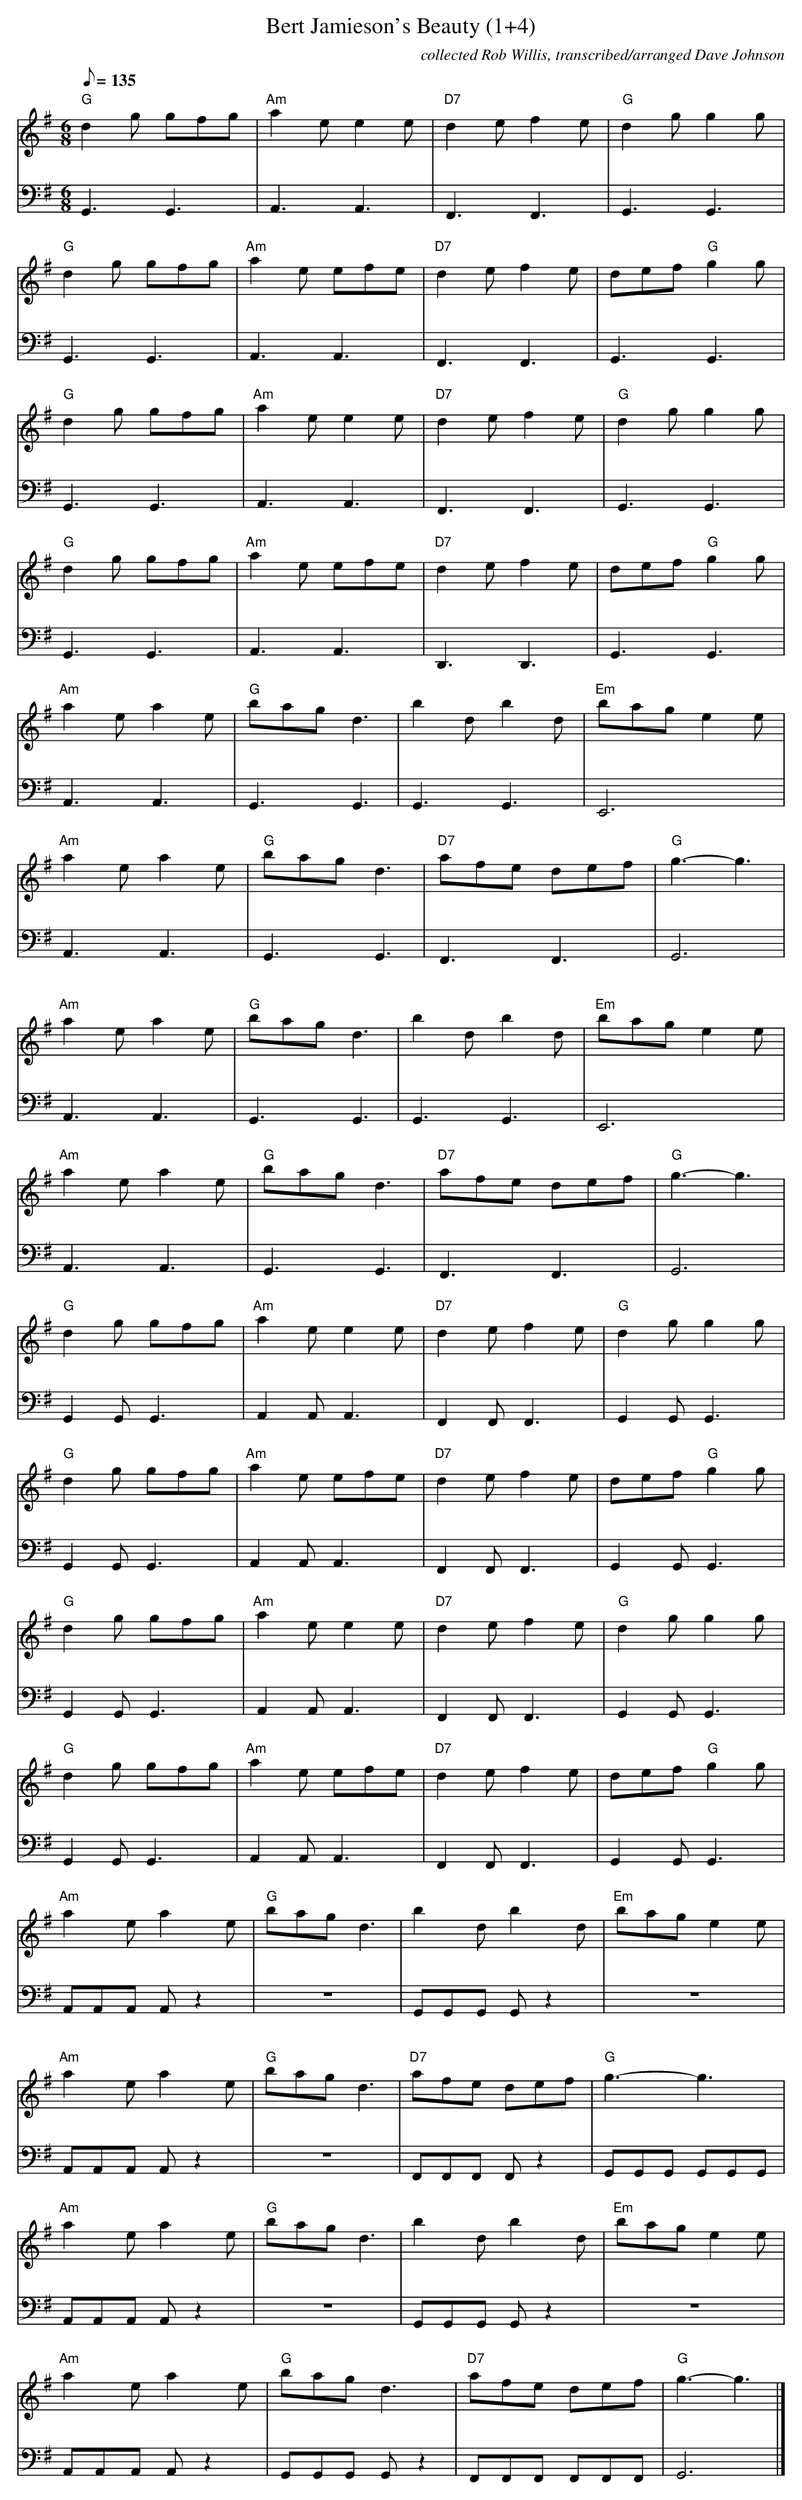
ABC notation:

X:1
T:Bert Jamieson's Beauty (1+4)
M:6/8
L:1/8
Q:135
C:collected Rob Willis, transcribed/arranged Dave Johnson
K:G
V:1
"G"d2g gfg|"Am"a2e e2e|"D7"d2e f2e|"G"d2g g2g|
"G"d2g gfg|"Am"a2e efe|"D7"d2e f2e|def "G"g2g|
"G"d2g gfg|"Am"a2e e2e|"D7"d2e f2e|"G"d2g g2g|
"G"d2g gfg|"Am"a2e efe|"D7"d2e f2e|def "G"g2g|
"Am"a2e a2e|"G"bag d3|b2d b2d|"Em"bag e2e|
"Am"a2e a2e|"G"bag d3|"D7"afe def|"G"g3-g3|
"Am"a2e a2e|"G"bag d3|b2d b2d|"Em"bag e2e|
"Am"a2e a2e|"G"bag d3|"D7"afe def|"G"g3-g3|
"G"d2g gfg|"Am"a2e e2e|"D7"d2e f2e|"G"d2g g2g|
"G"d2g gfg|"Am"a2e efe|"D7"d2e f2e|def "G"g2g|
"G"d2g gfg|"Am"a2e e2e|"D7"d2e f2e|"G"d2g g2g|
"G"d2g gfg|"Am"a2e efe|"D7"d2e f2e|def "G"g2g|
"Am"a2e a2e|"G"bag d3|b2d b2d|"Em"bag e2e|
"Am"a2e a2e|"G"bag d3|"D7"afe def|"G"g3-g3|
"Am"a2e a2e|"G"bag d3|b2d b2d|"Em"bag e2e|
"Am"a2e a2e|"G"bag d3|"D7"afe def|"G"g3-g3|]
V:2 clef=bass
G,,3G,,3|A,,3A,,3|F,,3F,,3|G,,3G,,3|
G,,3G,,3|A,,3A,,3|F,,3F,,3|G,,3G,,3|
G,,3G,,3|A,,3A,,3|F,,3F,,3|G,,3G,,3|
G,,3G,,3|A,,3A,,3|D,,3D,,3|G,,3G,,3|
A,,3A,,3|G,,3G,,3|G,,3G,,3|E,,6|
A,,3A,,3|G,,3G,,3|F,,3F,,3|G,,6|
A,,3A,,3|G,,3G,,3|G,,3G,,3|E,,6|
A,,3A,,3|G,,3G,,3|F,,3F,,3|G,,6|
G,,2G,,G,,3|A,,2A,,A,,3|F,,2F,,F,,3|G,,2G,,G,,3|
G,,2G,,G,,3|A,,2A,,A,,3|F,,2F,,F,,3|G,,2G,,G,,3|
G,,2G,,G,,3|A,,2A,,A,,3|F,,2F,,F,,3|G,,2G,,G,,3|
G,,2G,,G,,3|A,,2A,,A,,3|F,,2F,,F,,3|G,,2G,,G,,3|
A,,A,,A,, A,,z2|z6|G,,G,,G,, G,,z2|z6|
A,,A,,A,, A,,z2|z6|F,,F,,F,, F,,z2|G,,G,,G,, G,,G,,G,,|
A,,A,,A,, A,,z2|z6|G,,G,,G,, G,,z2|z6|
A,,A,,A,, A,,z2|G,,G,,G,, G,,z2|F,,F,,F,, F,,F,,F,,|G,,6|]
